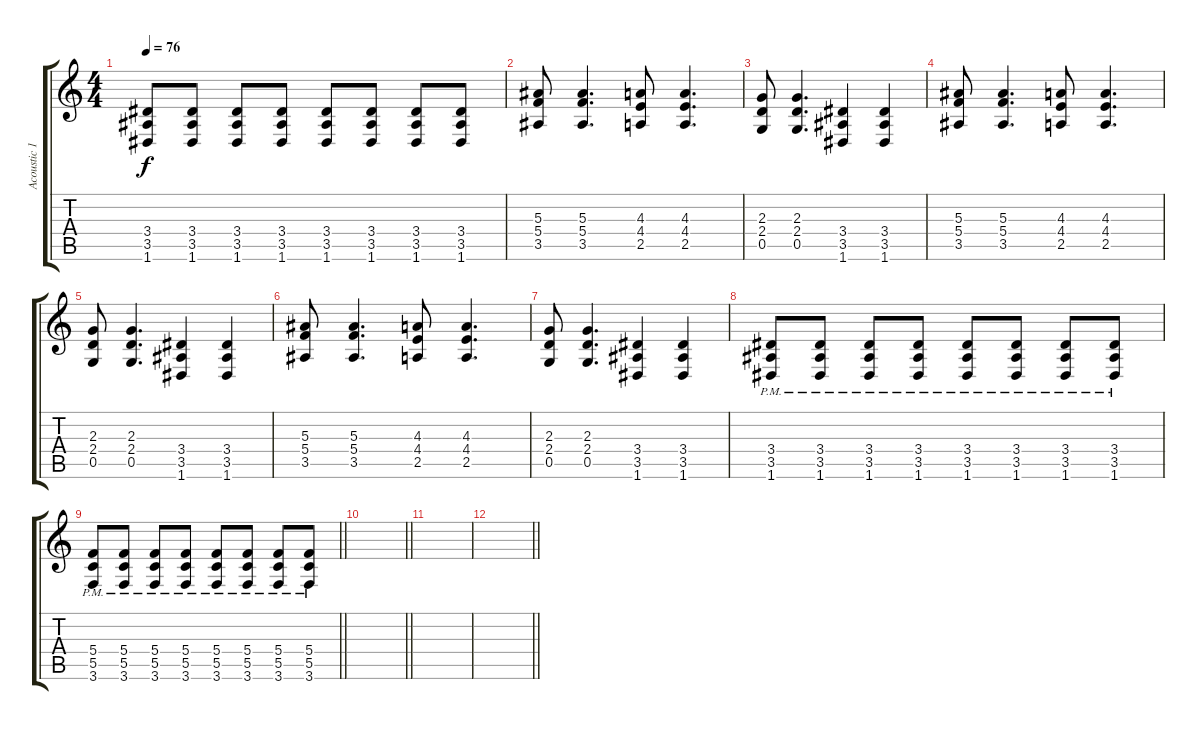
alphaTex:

\track ("Acoustic 1" "Acoustic 1") {instrument acousticguitarsteel}
\staff {score tabs}
\tuning (D4 A3 F3 C3 G2 D2) {hide}
\ts (4 4)
\tempo 76
\clef g2
\ks c
(3.4 3.5 1.6).8{dy f} (3.4 3.5 1.6).8 (3.4 3.5 1.6).8 (3.4 3.5 1.6).8 (3.4 3.5 1.6).8 (3.4 3.5 1.6).8 (3.4 3.5 1.6).8 (3.4 3.5 1.6).8 |
(5.3 5.4 3.5).8 (5.3 5.4 3.5).4{d} (4.3 4.4 2.5).8 (4.3 4.4 2.5).4{d} |
(2.3 2.4 0.5).8 (2.3 2.4 0.5).4{d} (3.4 3.5 1.6).4 (3.4 3.5 1.6).4 |
(5.3 5.4 3.5).8 (5.3 5.4 3.5).4{d} (4.3 4.4 2.5).8 (4.3 4.4 2.5).4{d} |
(2.3 2.4 0.5).8 (2.3 2.4 0.5).4{d} (3.4 3.5 1.6).4 (3.4 3.5 1.6).4 |
(5.3 5.4 3.5).8 (5.3 5.4 3.5).4{d} (4.3 4.4 2.5).8 (4.3 4.4 2.5).4{d} |
(2.3 2.4 0.5).8 (2.3 2.4 0.5).4{d} (3.4 3.5 1.6).4 (3.4 3.5 1.6).4 |
(3.4{pm} 3.5{pm} 1.6{pm}).8 (3.4{pm} 3.5{pm} 1.6{pm}).8 (3.4{pm} 3.5{pm} 1.6{pm}).8 (3.4{pm} 3.5{pm} 1.6{pm}).8 (3.4{pm} 3.5{pm} 1.6{pm}).8 (3.4{pm} 3.5{pm} 1.6{pm}).8 (3.4{pm} 3.5{pm} 1.6{pm}).8 (3.4{pm} 3.5{pm} 1.6{pm}).8 |
\barLineRight lightlight
(5.4{pm} 5.5{pm} 3.6{pm}).8 (5.4{pm} 5.5{pm} 3.6{pm}).8 (5.4{pm} 5.5{pm} 3.6{pm}).8 (5.4{pm} 5.5{pm} 3.6{pm}).8 (5.4{pm} 5.5{pm} 3.6{pm}).8 (5.4{pm} 5.5{pm} 3.6{pm}).8 (5.4{pm} 5.5{pm} 3.6{pm}).8 (5.4{pm} 5.5{pm} 3.6{pm}).8 |
\barLineRight lightlight
|
|
\barLineRight lightlight
